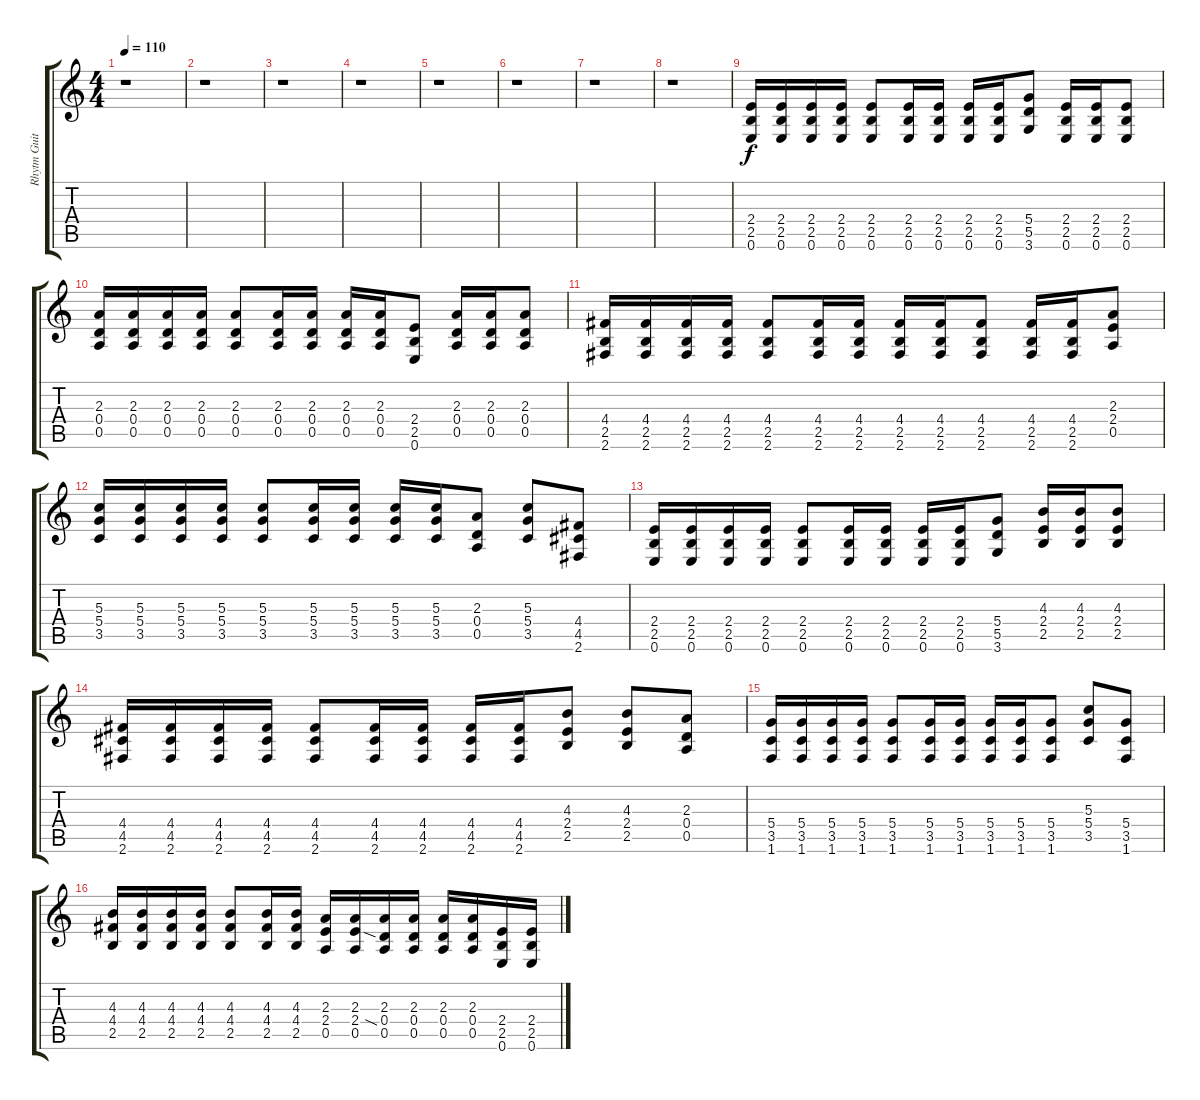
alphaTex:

\track ("Rhytm Guitar" "Rhytm Guit") {instrument distortionguitar}
\staff {score tabs}
\tuning (E4 B3 G3 D3 A2 E2) {hide}
\ts (4 4)
\tempo 110
\clef g2
\ks c
r.1{dy f} |
r.1 |
r.1 |
r.1 |
r.1 |
r.1 |
r.1 |
r.1 |
(2.4 2.5 0.6).16 (2.4 2.5 0.6).16 (2.4 2.5 0.6).16 (2.4 2.5 0.6).16 (2.4 2.5 0.6).8 (2.4 2.5 0.6).16 (2.4 2.5 0.6).16 (2.4 2.5 0.6).16 (2.4 2.5 0.6).16 (5.4 5.5 3.6).8 (2.4 2.5 0.6).16 (2.4 2.5 0.6).16 (2.4 2.5 0.6).8 |
(2.3 0.4 0.5).16 (2.3 0.4 0.5).16 (2.3 0.4 0.5).16 (2.3 0.4 0.5).16 (2.3 0.4 0.5).8 (2.3 0.4 0.5).16 (2.3 0.4 0.5).16 (2.3 0.4 0.5).16 (2.3 0.4 0.5).16 (2.4 2.5 0.6).8 (2.3 0.4 0.5).16 (2.3 0.4 0.5).16 (2.3 0.4 0.5).8 |
(4.4 2.5 2.6).16 (4.4 2.5 2.6).16 (4.4 2.5 2.6).16 (4.4 2.5 2.6).16 (4.4 2.5 2.6).8 (4.4 2.5 2.6).16 (4.4 2.5 2.6).16 (4.4 2.5 2.6).16 (4.4 2.5 2.6).16 (4.4 2.5 2.6).8 (4.4 2.5 2.6).16 (4.4 2.5 2.6).16 (2.3 2.4 0.5).8 |
(5.3 5.4 3.5).16 (5.3 5.4 3.5).16 (5.3 5.4 3.5).16 (5.3 5.4 3.5).16 (5.3 5.4 3.5).8 (5.3 5.4 3.5).16 (5.3 5.4 3.5).16 (5.3 5.4 3.5).16 (5.3 5.4 3.5).16 (2.3 0.4 0.5).8 (5.3 5.4 3.5).8 (4.4 4.5 2.6).8 |
(2.4 2.5 0.6).16 (2.4 2.5 0.6).16 (2.4 2.5 0.6).16 (2.4 2.5 0.6).16 (2.4 2.5 0.6).8 (2.4 2.5 0.6).16 (2.4 2.5 0.6).16 (2.4 2.5 0.6).16 (2.4 2.5 0.6).16 (5.4 5.5 3.6).8 (4.3 2.4 2.5).16 (4.3 2.4 2.5).16 (4.3 2.4 2.5).8 |
(4.4 4.5 2.6).16 (4.4 4.5 2.6).16 (4.4 4.5 2.6).16 (4.4 4.5 2.6).16 (4.4 4.5 2.6).8 (4.4 4.5 2.6).16 (4.4 4.5 2.6).16 (4.4 4.5 2.6).16 (4.4 4.5 2.6).16 (4.3 2.4 2.5).8 (4.3 2.4 2.5).8 (2.3 0.4 0.5).8 |
(5.4 3.5 1.6).16 (5.4 3.5 1.6).16 (5.4 3.5 1.6).16 (5.4 3.5 1.6).16 (5.4 3.5 1.6).8 (5.4 3.5 1.6).16 (5.4 3.5 1.6).16 (5.4 3.5 1.6).16 (5.4 3.5 1.6).16 (5.4 3.5 1.6).8 (5.3 5.4 3.5).8 (5.4 3.5 1.6).8 |
(4.3 4.4 2.5).16 (4.3 4.4 2.5).16 (4.3 4.4 2.5).16 (4.3 4.4 2.5).16 (4.3 4.4 2.5).8 (4.3 4.4 2.5).16 (4.3 4.4 2.5).16 (2.3 2.4 0.5).16 (2.3 2.4 0.5).16 (2.3 0.4{sia} 0.5).16 (2.3 0.4 0.5).16 (2.3 0.4 0.5).16 (2.3 0.4 0.5).16 (2.4 2.5 0.6).16 (2.4 2.5 0.6).16
